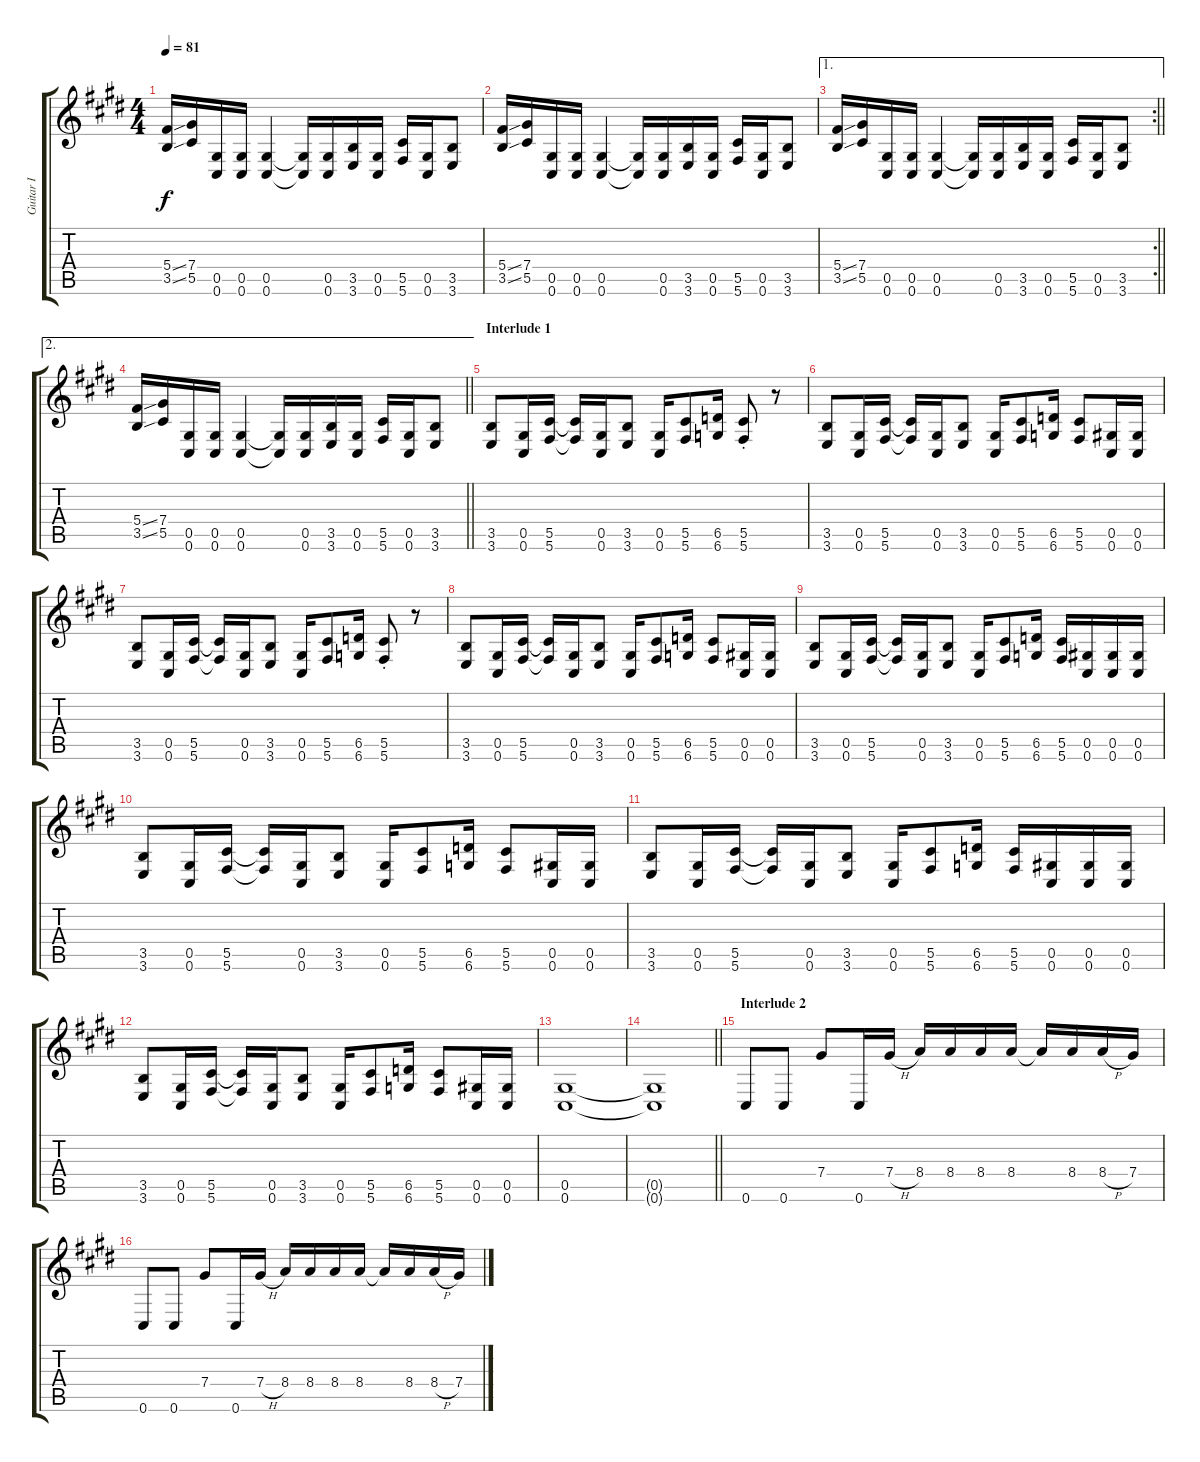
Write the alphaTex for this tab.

\track ("Guitar I" "Guitar I") {instrument distortionguitar}
\staff {score tabs}
\tuning (Eb4 Bb3 Gb3 Db3 Ab2 Db2) {hide}
\ts (4 4)
\tempo 81
\clef g2
\ks c#minor
(5.4{ss} 3.5{ss}).16{dy f} (7.4 5.5).16 (0.5 0.6).16 (0.5 0.6).16 (0.5 0.6).4 (0.5{t} 0.6{t}).16 (0.5 0.6).16 (3.5 3.6).16 (0.5 0.6).16 (5.5 5.6).16 (0.5 0.6).16 (3.5 3.6).8 |
(5.4{ss} 3.5{ss}).16 (7.4 5.5).16 (0.5 0.6).16 (0.5 0.6).16 (0.5 0.6).4 (0.5{t} 0.6{t}).16 (0.5 0.6).16 (3.5 3.6).16 (0.5 0.6).16 (5.5 5.6).16 (0.5 0.6).16 (3.5 3.6).8 |
\ae 1
\rc 2
\barLineRight lightlight
(5.4{ss} 3.5{ss}).16 (7.4 5.5).16 (0.5 0.6).16 (0.5 0.6).16 (0.5 0.6).4 (0.5{t} 0.6{t}).16 (0.5 0.6).16 (3.5 3.6).16 (0.5 0.6).16 (5.5 5.6).16 (0.5 0.6).16 (3.5 3.6).8 |
\ae 2
\barLineRight lightlight
(5.4{ss} 3.5{ss}).16 (7.4 5.5).16 (0.5 0.6).16 (0.5 0.6).16 (0.5 0.6).4 (0.5{t} 0.6{t}).16 (0.5 0.6).16 (3.5 3.6).16 (0.5 0.6).16 (5.5 5.6).16 (0.5 0.6).16 (3.5 3.6).8 |
\section ("" "Interlude 1")
(3.5 3.6).8 (0.5 0.6).16 (5.5 5.6).16 (5.5{t} 5.6{t}).16 (0.5 0.6).16 (3.5 3.6).8 (0.5 0.6).16 (5.5 5.6).8 (6.5 6.6).16 (5.5{st} 5.6{st}).8 r.8 |
(3.5 3.6).8 (0.5 0.6).16 (5.5 5.6).16 (5.5{t} 5.6{t}).16 (0.5 0.6).16 (3.5 3.6).8 (0.5 0.6).16 (5.5 5.6).8 (6.5 6.6).16 (5.5 5.6).8 (0.5 0.6).16 (0.5 0.6).16 |
(3.5 3.6).8 (0.5 0.6).16 (5.5 5.6).16 (5.5{t} 5.6{t}).16 (0.5 0.6).16 (3.5 3.6).8 (0.5 0.6).16 (5.5 5.6).8 (6.5 6.6).16 (5.5{st} 5.6{st}).8 r.8 |
(3.5 3.6).8 (0.5 0.6).16 (5.5 5.6).16 (5.5{t} 5.6{t}).16 (0.5 0.6).16 (3.5 3.6).8 (0.5 0.6).16 (5.5 5.6).8 (6.5 6.6).16 (5.5 5.6).8 (0.5 0.6).16 (0.5 0.6).16 |
(3.5 3.6).8 (0.5 0.6).16 (5.5 5.6).16 (5.5{t} 5.6{t}).16 (0.5 0.6).16 (3.5 3.6).8 (0.5 0.6).16 (5.5 5.6).8 (6.5 6.6).16 (5.5 5.6).16 (0.5 0.6).16 (0.5 0.6).16 (0.5 0.6).16 |
(3.5 3.6).8 (0.5 0.6).16 (5.5 5.6).16 (5.5{t} 5.6{t}).16 (0.5 0.6).16 (3.5 3.6).8 (0.5 0.6).16 (5.5 5.6).8 (6.5 6.6).16 (5.5 5.6).8 (0.5 0.6).16 (0.5 0.6).16 |
(3.5 3.6).8 (0.5 0.6).16 (5.5 5.6).16 (5.5{t} 5.6{t}).16 (0.5 0.6).16 (3.5 3.6).8 (0.5 0.6).16 (5.5 5.6).8 (6.5 6.6).16 (5.5 5.6).16 (0.5 0.6).16 (0.5 0.6).16 (0.5 0.6).16 |
(3.5 3.6).8 (0.5 0.6).16 (5.5 5.6).16 (5.5{t} 5.6{t}).16 (0.5 0.6).16 (3.5 3.6).8 (0.5 0.6).16 (5.5 5.6).8 (6.5 6.6).16 (5.5 5.6).8 (0.5 0.6).16 (0.5 0.6).16 |
(0.5 0.6).1 |
\barLineRight lightlight
(0.5{t} 0.6{t}).1 |
\section ("" "Interlude 2")
0.6.8 0.6.8 7.4.8 0.6.16 7.4{h}.16 8.4.16 8.4.16 8.4.16 8.4.16 8.4{t}.16 8.4.16 8.4{h}.16 7.4.16 |
0.6.8 0.6.8 7.4.8 0.6.16 7.4{h}.16 8.4.16 8.4.16 8.4.16 8.4.16 8.4{t}.16 8.4.16 8.4{h}.16 7.4.16
